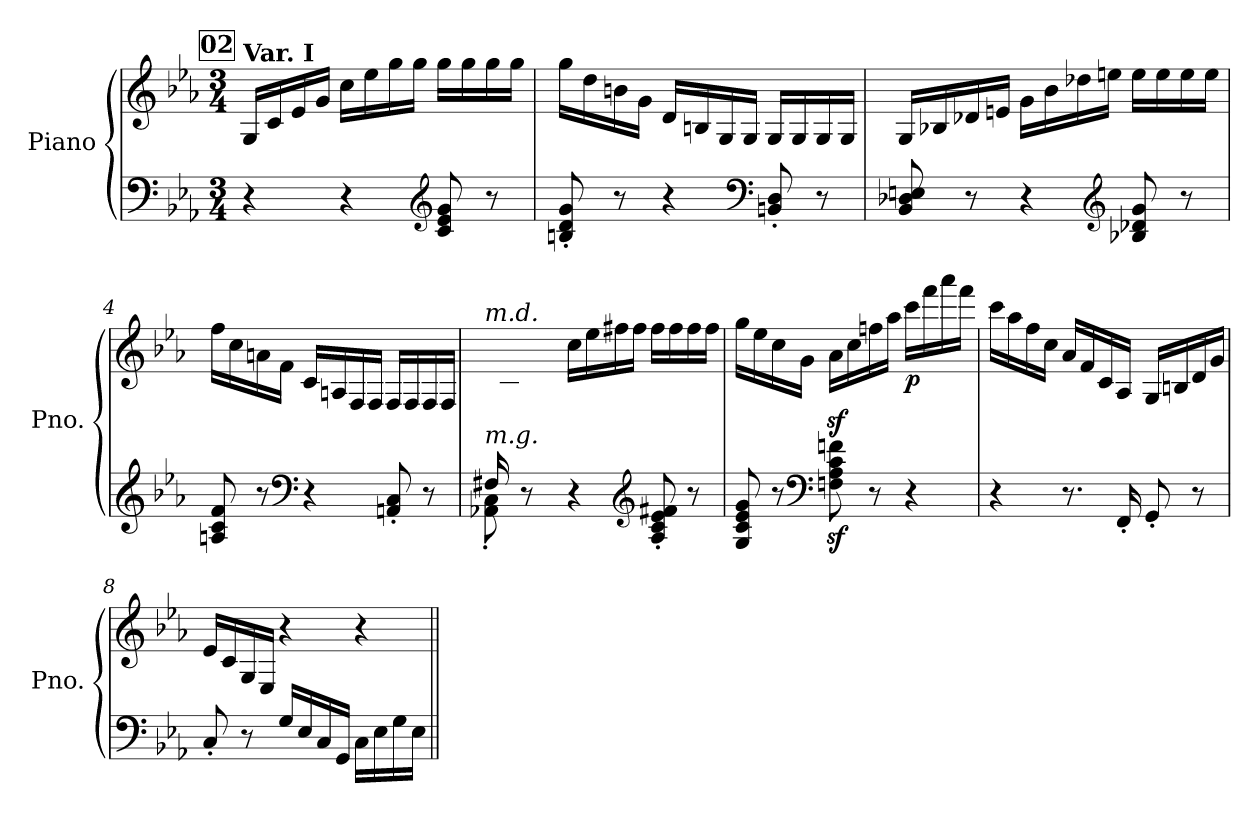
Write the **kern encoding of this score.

**kern	**kern	**dynam
*part1	*part1	*part1
*staff2	*staff1	*staff1/2
*I"Piano	*	*
*I'Pno.	*	*
*clefF4	*clefG2	*
*k[b-e-a-]	*k[b-e-a-]	*
*M3/4	*M3/4	*
!!LO:REH:place=s1:a:B:fs=14:t=02
=1	=1	=1
!	!LO:TX:a:B:t=Var. I	!
!	!	!LO:DY:b
!	!	!LO:DY:n=1:b
4r	16G/LL	p other-dynamics
.	16c/	.
.	16e-/	.
.	16g/JJ	.
4r	16cc\LL	.
.	16ee-\	.
.	16gg\	.
.	16gg\JJ	.
*clefG2	*	*
8c/ 8e-/ 8g/	16gg\LL	.
.	16gg\	.
8r	16gg\	.
.	16gg\JJ	.
=2	=2	=2
8Bn/' 8d/' 8g/'	16gg\LL	.
.	16dd\	.
8r	16bn\	.
.	16g\JJ	.
4r	16d/LL	.
.	16Bn/	.
.	16G/	.
.	16G/JJ	.
*clefF4	*	*
8BBn/' 8D/'	16G/LL	.
.	16G/	.
8r	16G/	.
.	16G/JJ	.
!!LO:LB:g=z
=3	=3	=3
8BB-/ 8D-X/ 8En/	16G/LL	.
.	16B-X/	.
8r	16d-X/	.
.	16en/JJ	.
4r	16g\LL	.
.	16b-\	.
.	16dd-X\	.
.	16een\JJ	.
*clefG2	*	*
8B-X/ 8d-X/ 8g/	16ee\LL	.
.	16ee\	.
8r	16ee\	.
.	16ee\JJ	.
=4	=4	=4
8An/ 8c/ 8f/	16ff\LL	.
.	16cc\	.
8r	16an\	.
.	16f\JJ	.
*clefF4	*	*
4r	16c/LL	.
.	16An/	.
.	16F/	.
.	16F/JJ	.
8AAn/' 8C/'	16F/LL	.
.	16F/	.
8r	16F/	.
.	16F/JJ	.
!!LO:LB:g=z
=5	=5	=5
*^	*	*
!	!	!LO:TX:b:i:t=m.g.	!
!	!	!LO:TX:a:i:t=m.d.	!
16F#X/LL	8AA-X\' 8C\'	16ryy	.
2ryy	.	16c\	.
.	8r	16e-\	.
.	.	16f#X\JJ	.
.	4r	16cc\LL	.
.	.	16ee-\	.
.	.	16ff#X\	.
.	.	16ff#\JJ	.
*clefG2	*	*	*
.	8A-/' 8c/' 8e-/' 8f#X/'	16ff#\LL	.
8.ryy	.	16ff#\	.
.	8r	16ff#\	.
.	.	16ff#\JJ	.
*v	*v	*	*
=6	=6	=6
8G/ 8c/ 8e-/ 8g/	16gg\LL	.
.	16ee-\	.
8r	16cc\	.
.	16g\JJ	.
*clefF4	*	*
8Fn\z< 8A-\z< 8c\z< 8fn\z<	16a-z>\LL	.
.	16cc\	.
8r	16ffn\	.
.	16aa-\JJ	.
!	!	!LO:DY:b
4r	16ccc\LL	p
.	16fff\	.
.	16aaa-\	.
.	16fff\JJ	.
=7	=7	=7
4r	16ccc\LL	.
.	16aa-\	.
.	16ff\	.
.	16cc\JJ	.
8.r	16a-/LL	.
.	16f/	.
.	16c/	.
16FF'/	16A-/JJ	.
8GG'/	16G/LL	.
.	16Bn/	.
8r	16d/	.
.	16g/JJ	.
!!LO:LB:g=z
=8	=8	=8
8C'/	16e-/LL	.
.	16c/	.
8r	16G/	.
.	16E-/JJ	.
16G</LL	4r	.
16E-/	.	.
16C/	.	.
16GG/JJ	.	.
16C\LL	4r	.
16E-\	.	.
16G\	.	.
16E-<\JJ	.	.
=||	=||	=||
*-	*-	*-
